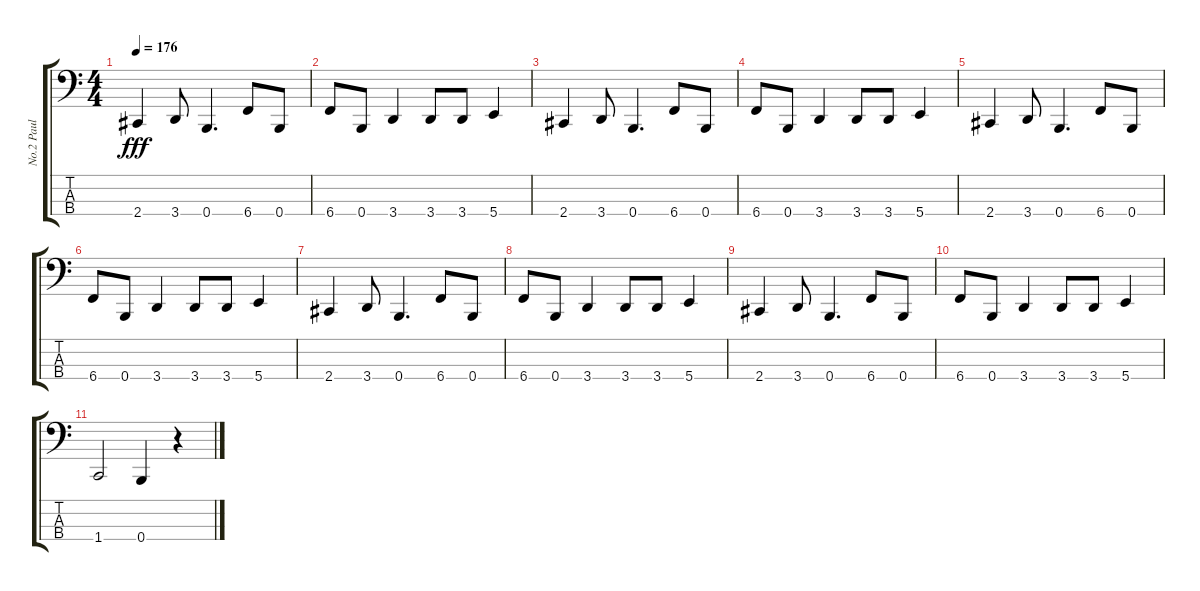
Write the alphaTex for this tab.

\track ("No.2 Paul" "No.2 Paul") {instrument fretlessbass}
\staff {score tabs}
\tuning (E2 B1 Gb1 B0) {hide}
\ts (4 4)
\tempo 176
\clef f4
\ks c
2.4.4{dy fff} 3.4.8 0.4.4{d} 6.4.8 0.4.8 |
6.4.8 0.4.8 3.4.4 3.4.8 3.4.8 5.4.4 |
2.4.4 3.4.8 0.4.4{d} 6.4.8 0.4.8 |
6.4.8 0.4.8 3.4.4 3.4.8 3.4.8 5.4.4 |
2.4.4 3.4.8 0.4.4{d} 6.4.8 0.4.8 |
6.4.8 0.4.8 3.4.4 3.4.8 3.4.8 5.4.4 |
2.4.4 3.4.8 0.4.4{d} 6.4.8 0.4.8 |
6.4.8 0.4.8 3.4.4 3.4.8 3.4.8 5.4.4 |
2.4.4 3.4.8 0.4.4{d} 6.4.8 0.4.8 |
6.4.8 0.4.8 3.4.4 3.4.8 3.4.8 5.4.4 |
1.4.2 0.4.4 r.4
